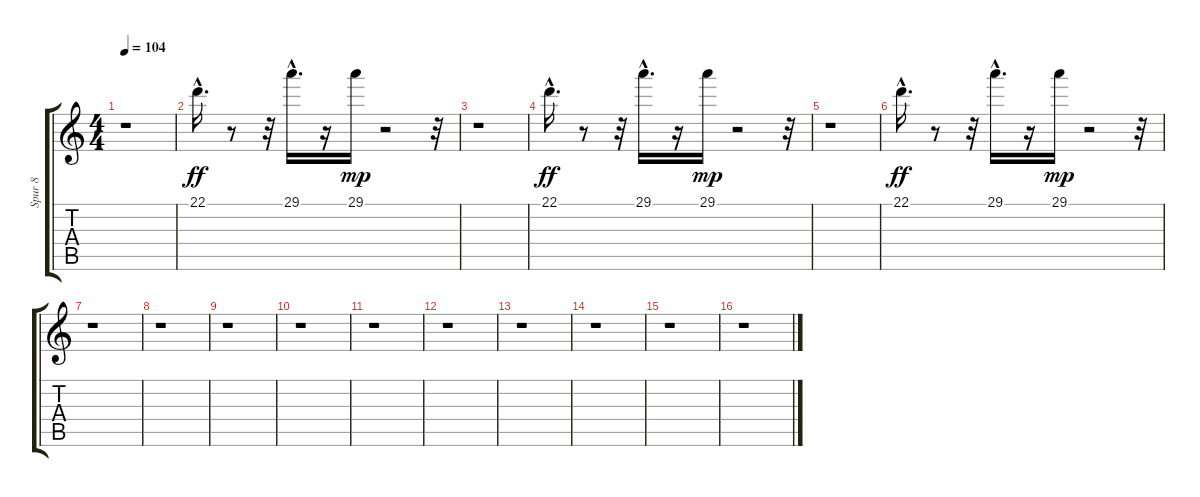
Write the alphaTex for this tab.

\track ("Spur 8" "Spur 8") {instrument electricpiano1}
\staff {score tabs}
\tuning (E4 B3 G3 D3 A2 E2) {hide}
\ts (4 4)
\tempo 104
\clef g2
\ks c
r.1{dy mp} |
22.1{hac}.16{d dy ff} r.8 r.32 29.1{hac}.16{d} r.16 29.1.16{dy mp} r.2 r.32 |
r.1 |
22.1{hac}.16{d dy ff} r.8 r.32 29.1{hac}.16{d} r.16 29.1.16{dy mp} r.2 r.32 |
r.1 |
22.1{hac}.16{d dy ff} r.8 r.32 29.1{hac}.16{d} r.16 29.1.16{dy mp} r.2 r.32 |
r.1 |
r.1 |
r.1 |
r.1 |
r.1 |
r.1 |
r.1 |
r.1 |
r.1 |
r.1
